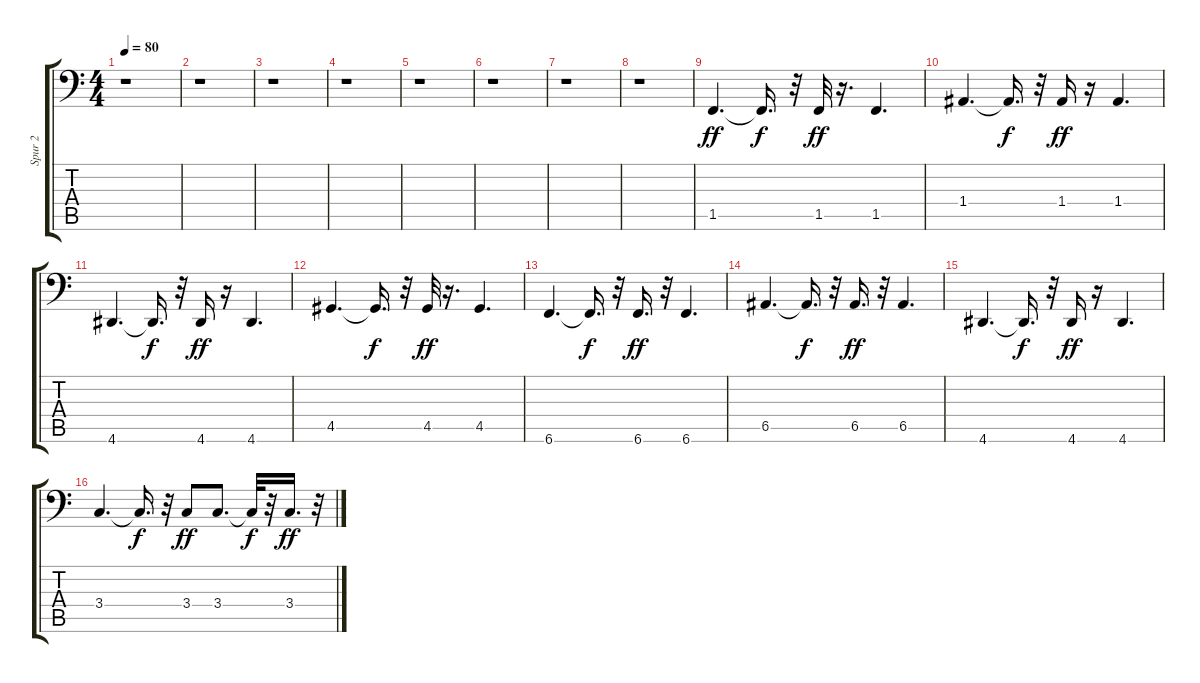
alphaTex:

\track ("Spur 2" "Spur 2") {instrument electricbasspick}
\staff {score tabs}
\tuning (C3 G2 D2 A1 E1 B0) {hide}
\ts (4 4)
\tempo 80
\clef f4
\ks c
r.1{dy ff} |
r.1 |
r.1 |
r.1 |
r.1 |
r.1 |
r.1 |
r.1 |
1.5.4{d} 1.5{t}.16{d dy f} r.32 1.5.32{dy ff} r.16{d} 1.5.4{d} |
1.4.4{d} 1.4{t}.16{d dy f} r.32 1.4.16{dy ff} r.16 1.4.4{d} |
4.6.4{d} 4.6{t}.16{d dy f} r.32 4.6.16{dy ff} r.16 4.6.4{d} |
4.5.4{d} 4.5{t}.16{d dy f} r.32 4.5.32{dy ff} r.16{d} 4.5.4{d} |
6.6.4{d} 6.6{t}.16{d dy f} r.32 6.6.16{d dy ff} r.32 6.6.4{d} |
6.5.4{d} 6.5{t}.16{d dy f} r.32 6.5.16{d dy ff} r.32 6.5.4{d} |
4.6.4{d} 4.6{t}.16{d dy f} r.32 4.6.16{dy ff} r.16 4.6.4{d} |
3.4.4{d} 3.4{t}.16{d dy f} r.32 3.4.8{dy ff} 3.4.8{d} 3.4{t}.32{dy f} r.32 3.4.16{d dy ff} r.32
